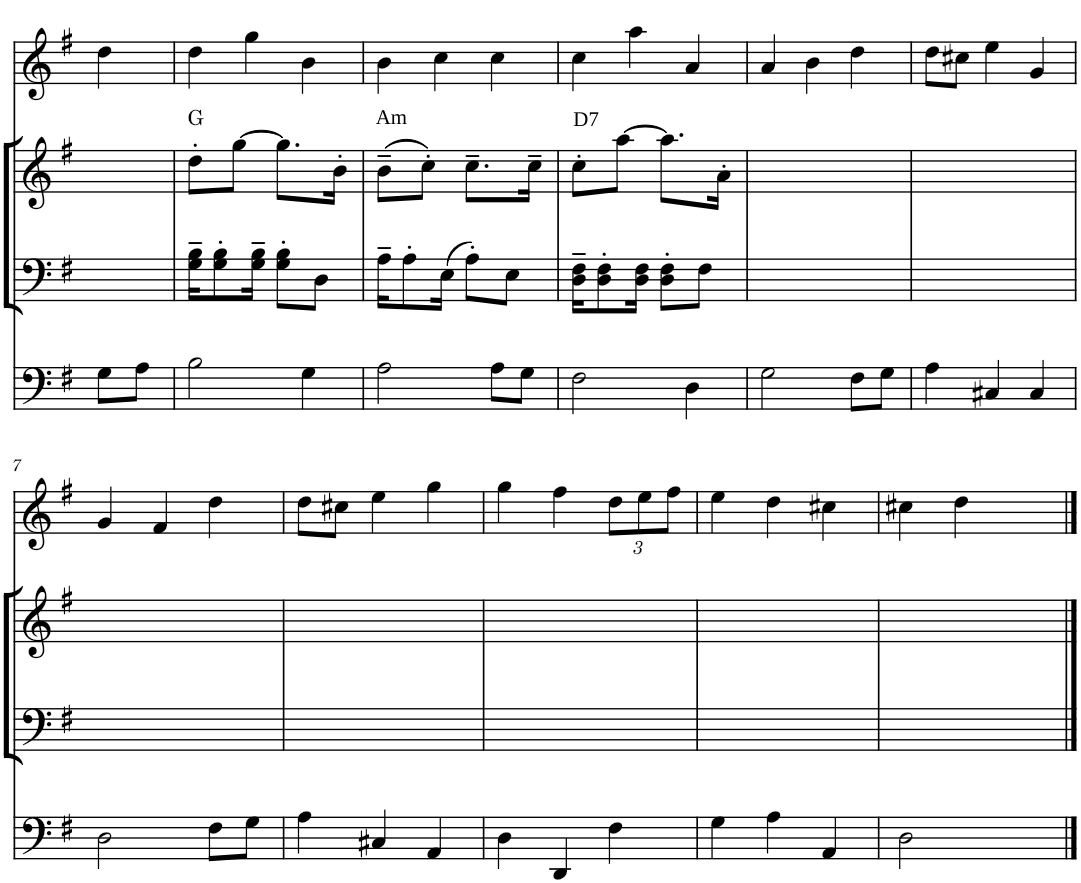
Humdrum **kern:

**kern	**kern	**kern	**harte	**kern
*part3	*part2	*part2	*part2	*part1
*staff4	*staff3	*staff2	*	*staff1
*I"Piano 3	*I"Piano 2	*	*	*I"Piano 1
*I'Pno	*I'Pno	*	*	*I'Pno
*clefF4	*clefF4	*clefG2	*	*clefG2
*k[f#]	*k[f#]	*k[f#]	*	*k[f#]
*G:	*G:	*G:	*	*G:
*M4/8	*M4/8	*M4/8	*	*M4/8
=1	=1	=1	=1	=1
8G\L	4ryy	4ryy	.	4dd\
8A\J	.	.	.	.
=2	=2	=2	=2	=2
3B\	16G\~ 16B\~KL	8dd'\L	G:maj	6dd\
.	8G\' 8B\'	.	.	.
.	.	[8gg\J	.	.
.	.	.	.	6gg\
.	16G\~ 16B\~Jk	.	.	.
.	8G\' 8B\'L	8.gg\L]	.	.
6G\	.	.	.	6b\
.	8D\J	.	.	.
.	.	16b'\Jk	.	.
=3	=3	=3	=3	=3
!	!	!LO:TX:a:t=Am	!	!
3A\	16A~\KL	(8b~\L	.	6b\
.	8A'\	.	.	.
.	.	8cc'\J)	.	.
.	.	.	.	6cc\
.	16E\Jk	.	.	.
.	8A'\L	8.cc~\L	.	.
12A\L	.	.	.	6cc\
.	8E\J	.	.	.
12G\J	.	.	.	.
.	.	16cc~\Jk	.	.
=4	=4	=4	=4	=4
!	!	!LO:TX:a:t=D7	!	!
3F#\	16D\~ 16F#\~KL	8cc'\L	.	6cc\
.	8D\' 8F#\'	.	.	.
.	.	[8aa\J	.	.
.	.	.	.	6aa\
.	16D\ 16F#\Jk	.	.	.
.	8D\' 8F#\'L	8.aa\L]	.	.
6D\	.	.	.	6a/
.	8F#\J	.	.	.
.	.	16a'\Jk	.	.
=5	=5	=5	=5	=5
3G\	2ryy	2ryy	.	6a/
.	.	.	.	6b\
12F#\L	.	.	.	6dd\
12G\J	.	.	.	.
=6	=6	=6	=6	=6
6A\	2ryy	2ryy	.	12dd\L
.	.	.	.	12cc#X\J
6C#X/	.	.	.	6ee\
6C#/	.	.	.	6g/
!!LO:LB:g=z
=7	=7	=7	=7	=7
3D\	2ryy	2ryy	.	6g/
.	.	.	.	6f#/
12F#\L	.	.	.	6dd\
12G\J	.	.	.	.
=8	=8	=8	=8	=8
6A\	2ryy	2ryy	.	12dd\L
.	.	.	.	12cc#X\J
6C#X/	.	.	.	6ee\
6AA/	.	.	.	6gg\
=9	=9	=9	=9	=9
6D\	2ryy	2ryy	.	6gg\
6DD/	.	.	.	6ff#\
6F#\	.	.	.	18dd\L
.	.	.	.	18ee\
.	.	.	.	18ff#\J
=10	=10	=10	=10	=10
6G\	2ryy	2ryy	.	6ee\
6A\	.	.	.	6dd\
6AA/	.	.	.	6cc#X\
=11	=11	=11	=11	=11
3D\	4D	4dd	.	6cc#X\
.	.	.	.	6dd\
.	4ryy	4ryy	.	.
6ryy	.	.	.	6ryy
==	==	==	==	==
*-	*-	*-	*-	*-
